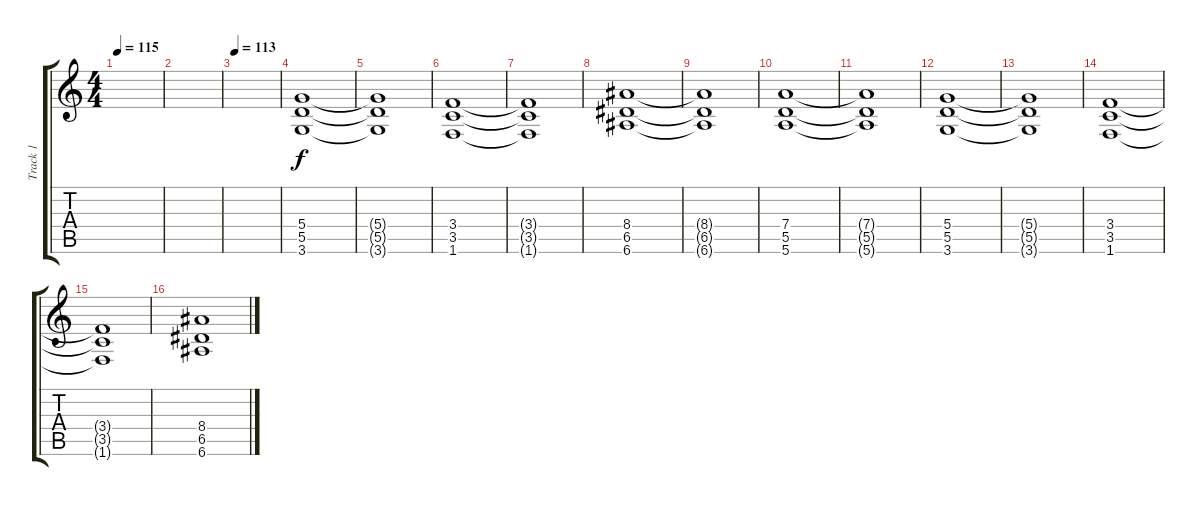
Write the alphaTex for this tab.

\track ("Track 1" "Track 1") {instrument distortionguitar}
\staff {score tabs}
\tuning (E4 B3 G3 D3 A2 E2) {hide}
\ts (4 4)
\tempo 115
\clef g2
\ks c
|
|
\tempo 113
|
(5.4 5.5 3.6).1 |
(5.4{t} 5.5{t} 3.6{t}).1 |
(3.4 3.5 1.6).1 |
(3.4{t} 3.5{t} 1.6{t}).1 |
(8.4 6.5 6.6).1 |
(8.4{t} 6.5{t} 6.6{t}).1 |
(7.4 5.5 5.6).1 |
(7.4{t} 5.5{t} 5.6{t}).1 |
(5.4 5.5 3.6).1 |
(5.4{t} 5.5{t} 3.6{t}).1 |
(3.4 3.5 1.6).1 |
(3.4{t} 3.5{t} 1.6{t}).1 |
(8.4 6.5 6.6).1
